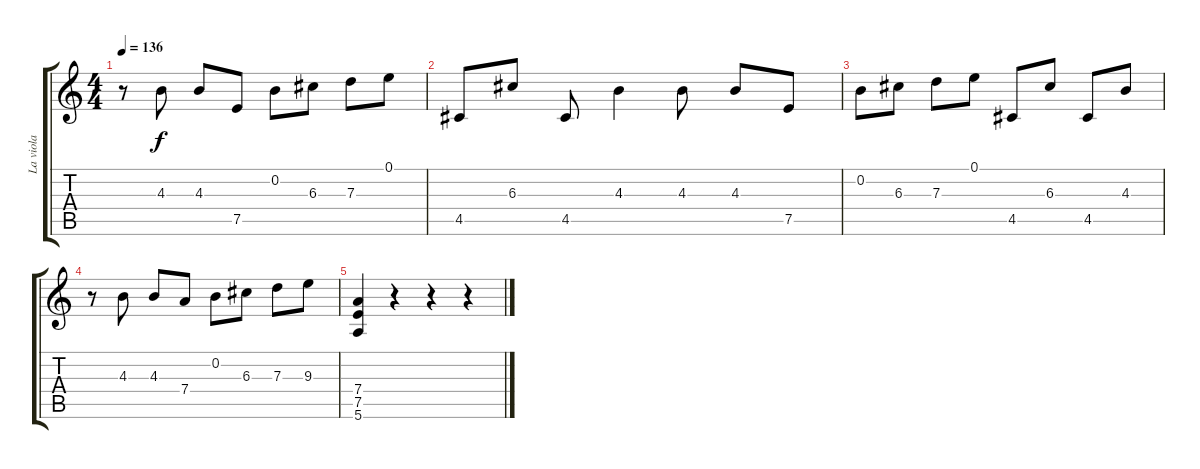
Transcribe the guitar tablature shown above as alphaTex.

\track ("La viola " "La viola ") {instrument distortionguitar}
\staff {score tabs}
\tuning (E4 B3 G3 D3 A2 E2) {hide}
\ts (4 4)
\tempo 136
\clef g2
\ks c
r.8{dy f} 4.3.8 4.3.8 7.5.8 0.2.8 6.3.8 7.3.8 0.1.8 |
4.5.8 6.3.8 4.5.8 4.3.4 4.3.8 4.3.8 7.5.8 |
0.2.8 6.3.8 7.3.8 0.1.8 4.5.8 6.3.8 4.5.8 4.3.8 |
r.8 4.3.8 4.3.8 7.4.8 0.2.8 6.3.8 7.3.8 9.3.8 |
(7.4 7.5 5.6).4 r.4 r.4 r.4
